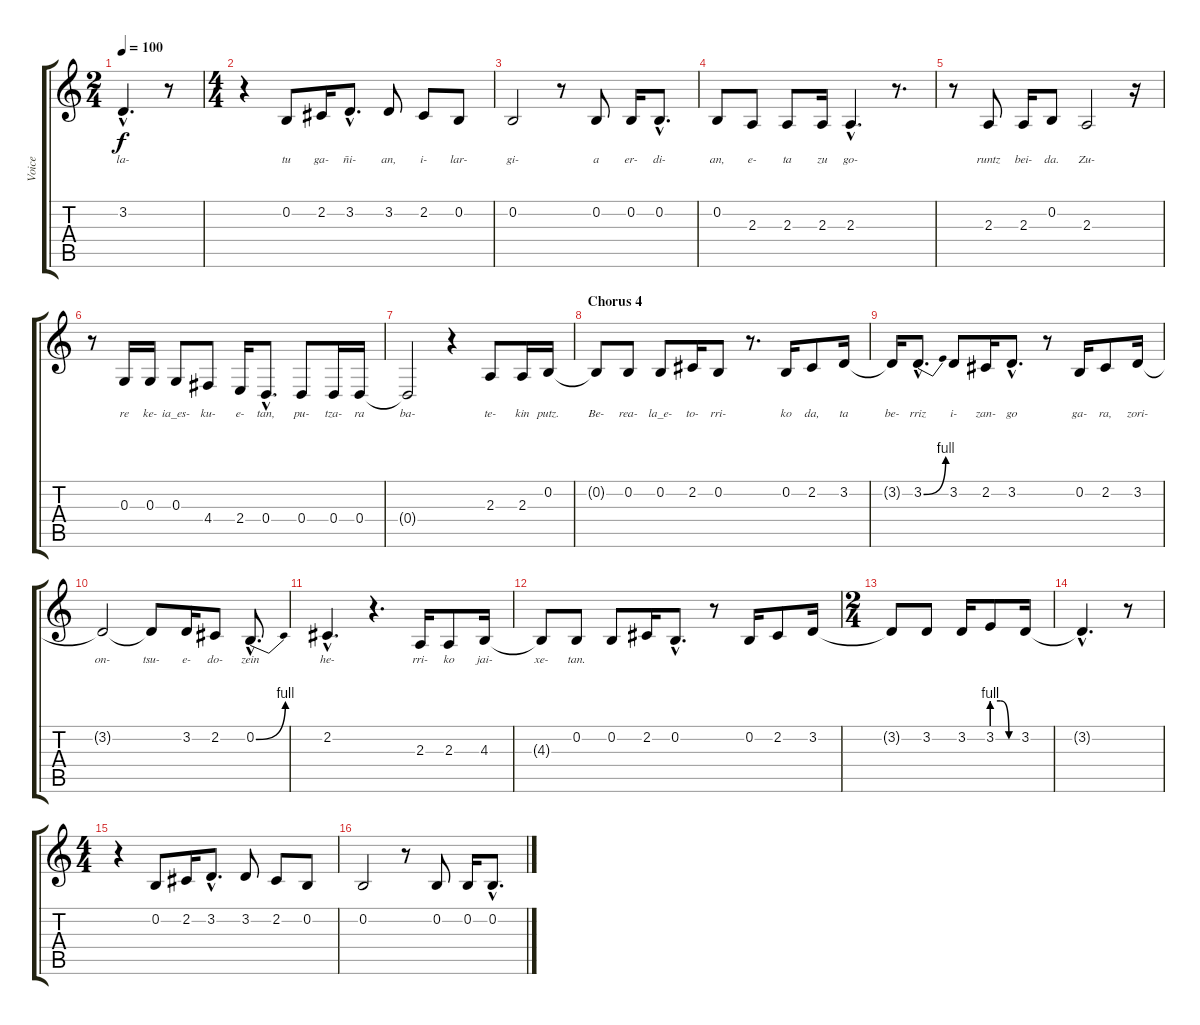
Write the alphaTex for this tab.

\track ("Voice" "Voice") {instrument altosax}
\staff {score tabs}
\tuning (E4 B3 G3 D3 A2 E2) {hide}
\ts (2 4)
\tempo 100
\clef g2
\ks c
3.2{hac t}.4{d lyrics (0 "la-") lyrics (1 "") lyrics (2 "") lyrics (3 "") lyrics (4 "") dy f} r.8 |
\ts (4 4)
r.4 0.2.8{lyrics (0 "tu") lyrics (1 "") lyrics (2 "") lyrics (3 "") lyrics (4 "")} 2.2.16{lyrics (0 "ga-") lyrics (1 "") lyrics (2 "") lyrics (3 "") lyrics (4 "")} 3.2{hac}.8{d lyrics (0 "ñi-") lyrics (1 "") lyrics (2 "") lyrics (3 "") lyrics (4 "")} 3.2.8{lyrics (0 "an,") lyrics (1 "") lyrics (2 "") lyrics (3 "") lyrics (4 "")} 2.2.8{lyrics (0 "i-") lyrics (1 "") lyrics (2 "") lyrics (3 "") lyrics (4 "")} 0.2.8{lyrics (0 "lar-") lyrics (1 "") lyrics (2 "") lyrics (3 "") lyrics (4 "")} |
0.2.2{lyrics (0 "gi-") lyrics (1 "") lyrics (2 "") lyrics (3 "") lyrics (4 "")} r.8 0.2.8{lyrics (0 "a") lyrics (1 "") lyrics (2 "") lyrics (3 "") lyrics (4 "")} 0.2.16{lyrics (0 "er-") lyrics (1 "") lyrics (2 "") lyrics (3 "") lyrics (4 "")} 0.2{hac}.8{d lyrics (0 "di-") lyrics (1 "") lyrics (2 "") lyrics (3 "") lyrics (4 "")} |
0.2.8{lyrics (0 "an,") lyrics (1 "") lyrics (2 "") lyrics (3 "") lyrics (4 "")} 2.3.8{lyrics (0 "e-") lyrics (1 "") lyrics (2 "") lyrics (3 "") lyrics (4 "")} 2.3.8{lyrics (0 "ta") lyrics (1 "") lyrics (2 "") lyrics (3 "") lyrics (4 "")} 2.3.16{lyrics (0 "zu") lyrics (1 "") lyrics (2 "") lyrics (3 "") lyrics (4 "")} 2.3{hac}.4{d lyrics (0 "go-") lyrics (1 "") lyrics (2 "") lyrics (3 "") lyrics (4 "")} r.8{d} |
r.8 2.3.8{lyrics (0 "runtz") lyrics (1 "") lyrics (2 "") lyrics (3 "") lyrics (4 "")} 2.3.16{lyrics (0 "bei-") lyrics (1 "") lyrics (2 "") lyrics (3 "") lyrics (4 "")} 0.2.8{lyrics (0 "da.") lyrics (1 "") lyrics (2 "") lyrics (3 "") lyrics (4 "")} 2.3.2{lyrics (0 "Zu-") lyrics (1 "") lyrics (2 "") lyrics (3 "") lyrics (4 "")} r.16 |
r.8 0.3.16{lyrics (0 "re") lyrics (1 "") lyrics (2 "") lyrics (3 "") lyrics (4 "")} 0.3.16{lyrics (0 "ke-") lyrics (1 "") lyrics (2 "") lyrics (3 "") lyrics (4 "")} 0.3.8{lyrics (0 "ia_es-") lyrics (1 "") lyrics (2 "") lyrics (3 "") lyrics (4 "")} 4.4.8{lyrics (0 "ku-") lyrics (1 "") lyrics (2 "") lyrics (3 "") lyrics (4 "")} 2.4.16{lyrics (0 "e-") lyrics (1 "") lyrics (2 "") lyrics (3 "") lyrics (4 "")} 0.4{hac}.8{d lyrics (0 "tan,") lyrics (1 "") lyrics (2 "") lyrics (3 "") lyrics (4 "")} 0.4.8{lyrics (0 "pu-") lyrics (1 "") lyrics (2 "") lyrics (3 "") lyrics (4 "")} 0.4.16{lyrics (0 "tza-") lyrics (1 "") lyrics (2 "") lyrics (3 "") lyrics (4 "")} 0.4.16{lyrics (0 "ra") lyrics (1 "") lyrics (2 "") lyrics (3 "") lyrics (4 "")} |
0.4{t}.2{lyrics (0 "ba-") lyrics (1 "") lyrics (2 "") lyrics (3 "") lyrics (4 "")} r.4 2.3.8{lyrics (0 "te-") lyrics (1 "") lyrics (2 "") lyrics (3 "") lyrics (4 "")} 2.3.16{lyrics (0 "kin") lyrics (1 "") lyrics (2 "") lyrics (3 "") lyrics (4 "")} 0.2.16{lyrics (0 "putz.") lyrics (1 "") lyrics (2 "") lyrics (3 "") lyrics (4 "")} |
\section ("" "Chorus 4")
0.2{t}.8{lyrics (0 "Be-") lyrics (1 "") lyrics (2 "") lyrics (3 "") lyrics (4 "")} 0.2.8{lyrics (0 "rea-") lyrics (1 "") lyrics (2 "") lyrics (3 "") lyrics (4 "")} 0.2.8{lyrics (0 "la_e-") lyrics (1 "") lyrics (2 "") lyrics (3 "") lyrics (4 "")} 2.2.16{lyrics (0 "to-") lyrics (1 "") lyrics (2 "") lyrics (3 "") lyrics (4 "")} 0.2.8{lyrics (0 "rri-") lyrics (1 "") lyrics (2 "") lyrics (3 "") lyrics (4 "")} r.8{d} 0.2.16{lyrics (0 "ko") lyrics (1 "") lyrics (2 "") lyrics (3 "") lyrics (4 "")} 2.2.8{lyrics (0 "da,") lyrics (1 "") lyrics (2 "") lyrics (3 "") lyrics (4 "")} 3.2.16{lyrics (0 "ta") lyrics (1 "") lyrics (2 "") lyrics (3 "") lyrics (4 "")} |
3.2{t}.16{lyrics (0 "be-") lyrics (1 "") lyrics (2 "") lyrics (3 "") lyrics (4 "")} 3.2{be (bend 0 0 60 4) hac}.8{d lyrics (0 "rriz") lyrics (1 "") lyrics (2 "") lyrics (3 "") lyrics (4 "")} 3.2.8{lyrics (0 "i-") lyrics (1 "") lyrics (2 "") lyrics (3 "") lyrics (4 "")} 2.2.16{lyrics (0 "zan-") lyrics (1 "") lyrics (2 "") lyrics (3 "") lyrics (4 "")} 3.2{hac}.8{d lyrics (0 "go") lyrics (1 "") lyrics (2 "") lyrics (3 "") lyrics (4 "")} r.8 0.2.16{lyrics (0 "ga-") lyrics (1 "") lyrics (2 "") lyrics (3 "") lyrics (4 "")} 2.2.8{lyrics (0 "ra,") lyrics (1 "") lyrics (2 "") lyrics (3 "") lyrics (4 "")} 3.2.16{lyrics (0 "zori-") lyrics (1 "") lyrics (2 "") lyrics (3 "") lyrics (4 "")} |
3.2{t}.2{lyrics (0 "on-") lyrics (1 "") lyrics (2 "") lyrics (3 "") lyrics (4 "")} 3.2{t}.8{lyrics (0 "tsu-") lyrics (1 "") lyrics (2 "") lyrics (3 "") lyrics (4 "")} 3.2.16{lyrics (0 "e-") lyrics (1 "") lyrics (2 "") lyrics (3 "") lyrics (4 "")} 2.2.8{lyrics (0 "do-") lyrics (1 "") lyrics (2 "") lyrics (3 "") lyrics (4 "")} 0.2{be (bend 0 0 60 4) hac}.8{d lyrics (0 "zein") lyrics (1 "") lyrics (2 "") lyrics (3 "") lyrics (4 "")} |
2.2{hac}.4{d lyrics (0 "he-") lyrics (1 "") lyrics (2 "") lyrics (3 "") lyrics (4 "")} r.4{d} 2.3.16{lyrics (0 "rri-") lyrics (1 "") lyrics (2 "") lyrics (3 "") lyrics (4 "")} 2.3.8{lyrics (0 "ko") lyrics (1 "") lyrics (2 "") lyrics (3 "") lyrics (4 "")} 4.3.16{lyrics (0 "jai-") lyrics (1 "") lyrics (2 "") lyrics (3 "") lyrics (4 "")} |
4.3{t}.8{lyrics (0 "xe-") lyrics (1 "") lyrics (2 "") lyrics (3 "") lyrics (4 "")} 0.2.8{lyrics (0 "tan.") lyrics (1 "") lyrics (2 "") lyrics (3 "") lyrics (4 "")} 0.2.8 2.2.16 0.2{hac}.8{d} r.8 0.2.16 2.2.8 3.2.16 |
\ts (2 4)
3.2{t}.8 3.2.8 3.2.16 3.2{be (custom 0 4 20 4 40 0 60 0)}.8 3.2.16 |
3.2{hac t}.4{d} r.8 |
\ts (4 4)
r.4 0.2.8 2.2.16 3.2{hac}.8{d} 3.2.8 2.2.8 0.2.8 |
0.2.2 r.8 0.2.8 0.2.16 0.2{hac}.8{d}
